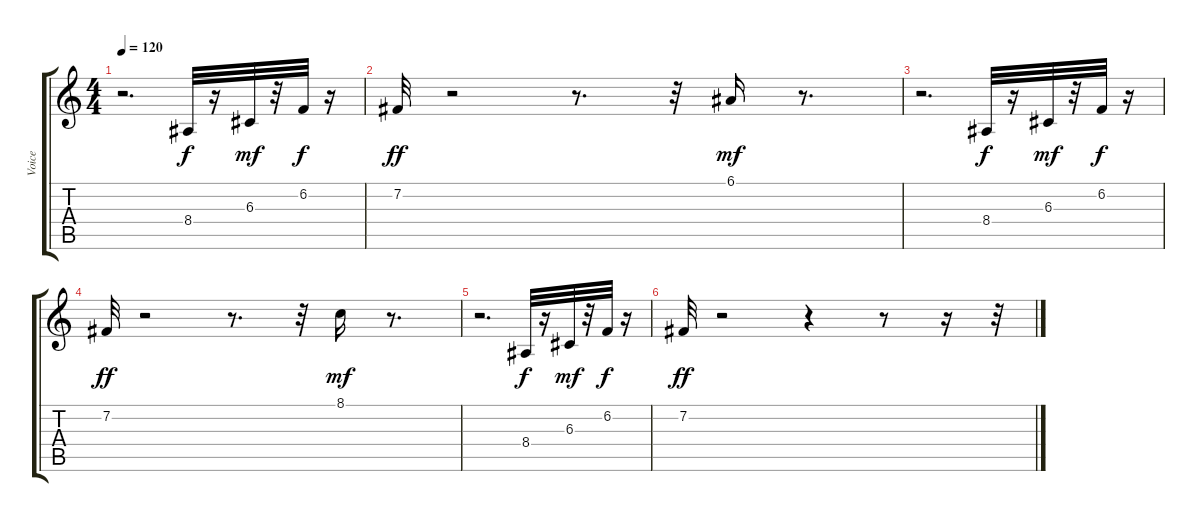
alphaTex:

\track ("Voice" "Voice") {instrument synthvoice}
\staff {score tabs}
\tuning (E4 B3 G3 D3 A2 E2) {hide}
\ts (4 4)
\tempo 120
\clef g2
\ks c
r.2{d dy mf} 8.4.32{dy f} r.16 6.3.32{dy mf} r.32 6.2.32{dy f} r.16 |
7.2.32{dy ff} r.2 r.8{d} r.32 6.1.16{dy mf} r.8{d} |
r.2{d} 8.4.32{dy f} r.16 6.3.32{dy mf} r.32 6.2.32{dy f} r.16 |
7.2.32{dy ff} r.2 r.8{d} r.32 8.1.16{dy mf} r.8{d} |
r.2{d} 8.4.32{dy f} r.16 6.3.32{dy mf} r.32 6.2.32{dy f} r.16 |
7.2.32{dy ff} r.2 r.4 r.8 r.16 r.32
